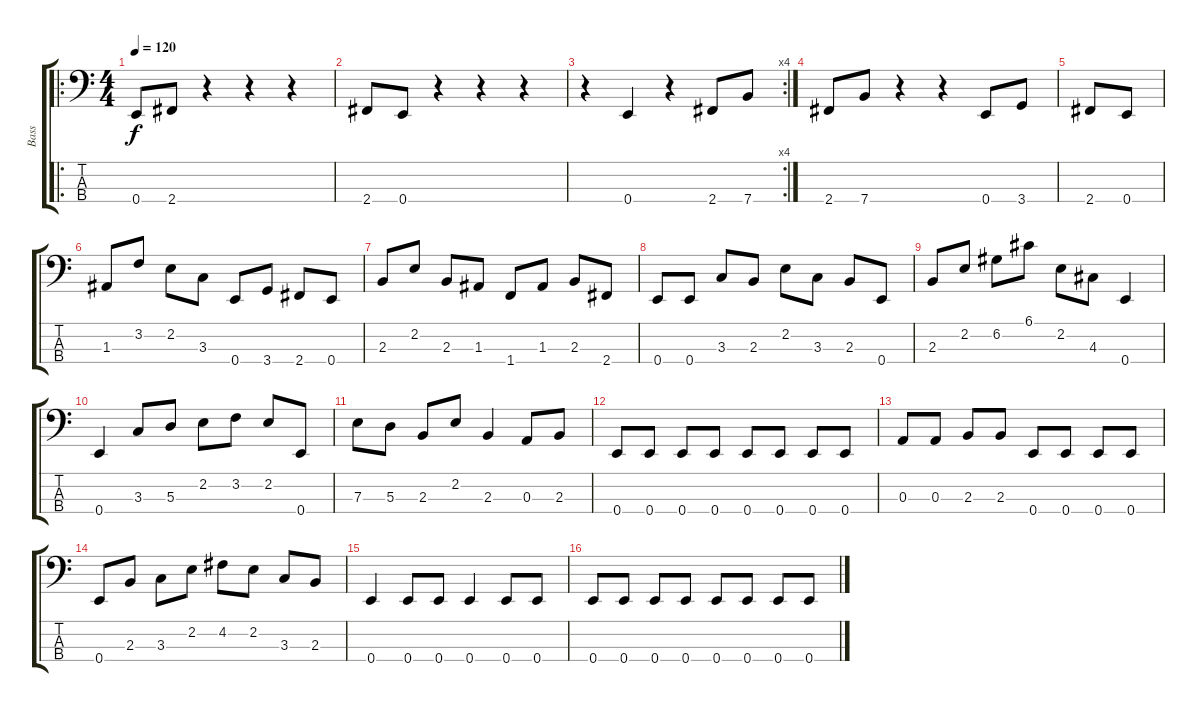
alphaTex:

\track ("Bass" "Bass") {instrument electricbasspick}
\staff {score tabs}
\tuning (G2 D2 A1 E1) {hide}
\ro
\ts (4 4)
\tempo 120
\clef f4
\ks c
0.4.8{dy f instrument electricbasspick} 2.4.8 r.4 r.4 r.4 |
2.4.8 0.4.8 r.4 r.4 r.4 |
\rc 4
r.4 0.4.4 r.4 2.4.8 7.4.8 |
2.4.8 7.4.8 r.4 r.4 0.4.8 3.4.8 |
2.4.8 0.4.8 |
1.3.8 3.2.8 2.2.8 3.3.8 0.4.8 3.4.8 2.4.8 0.4.8 |
2.3.8 2.2.8 2.3.8 1.3.8 1.4.8 1.3.8 2.3.8 2.4.8 |
0.4.8 0.4.8 3.3.8 2.3.8 2.2.8 3.3.8 2.3.8 0.4.8 |
2.3.8 2.2.8 6.2.8 6.1.8 2.2.8 4.3.8 0.4.4 |
0.4.4 3.3.8 5.3.8 2.2.8 3.2.8 2.2.8 0.4.8 |
7.3.8 5.3.8 2.3.8 2.2.8 2.3.4 0.3.8 2.3.8 |
0.4.8 0.4.8 0.4.8 0.4.8 0.4.8 0.4.8 0.4.8 0.4.8 |
0.3.8 0.3.8 2.3.8 2.3.8 0.4.8 0.4.8 0.4.8 0.4.8 |
0.4.8 2.3.8 3.3.8 2.2.8 4.2.8 2.2.8 3.3.8 2.3.8 |
0.4.4 0.4.8 0.4.8 0.4.4 0.4.8 0.4.8 |
0.4.8 0.4.8 0.4.8 0.4.8 0.4.8 0.4.8 0.4.8 0.4.8
